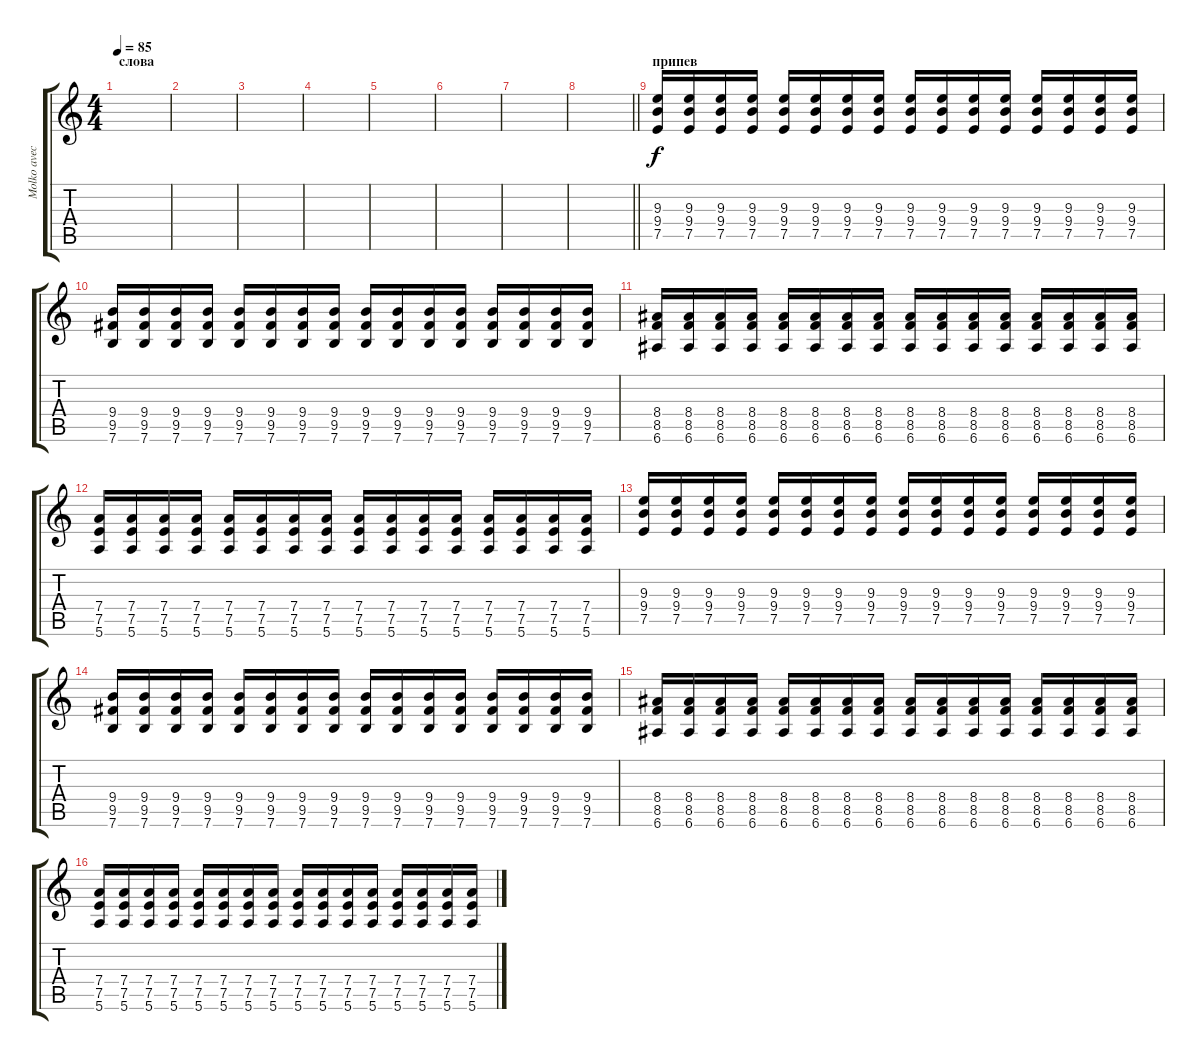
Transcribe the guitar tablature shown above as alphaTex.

\track ("Molko avec une jaguar" "Molko avec") {instrument distortionguitar}
\staff {score tabs}
\tuning (E4 B3 G3 D3 A2 E2) {hide}
\ts (4 4)
\section ("" "слова")
\tempo 85
\clef g2
\ks c
|
|
|
|
|
|
|
\barLineRight lightlight
|
\section ("" "припев")
(9.3 9.4 7.5).16{instrument distortionguitar} (9.3 9.4 7.5).16 (9.3 9.4 7.5).16 (9.3 9.4 7.5).16 (9.3 9.4 7.5).16 (9.3 9.4 7.5).16 (9.3 9.4 7.5).16 (9.3 9.4 7.5).16 (9.3 9.4 7.5).16 (9.3 9.4 7.5).16 (9.3 9.4 7.5).16 (9.3 9.4 7.5).16 (9.3 9.4 7.5).16 (9.3 9.4 7.5).16 (9.3 9.4 7.5).16 (9.3 9.4 7.5).16 |
(9.4 9.5 7.6).16 (9.4 9.5 7.6).16 (9.4 9.5 7.6).16 (9.4 9.5 7.6).16 (9.4 9.5 7.6).16 (9.4 9.5 7.6).16 (9.4 9.5 7.6).16 (9.4 9.5 7.6).16 (9.4 9.5 7.6).16 (9.4 9.5 7.6).16 (9.4 9.5 7.6).16 (9.4 9.5 7.6).16 (9.4 9.5 7.6).16 (9.4 9.5 7.6).16 (9.4 9.5 7.6).16 (9.4 9.5 7.6).16 |
(8.4 8.5 6.6).16 (8.4 8.5 6.6).16 (8.4 8.5 6.6).16 (8.4 8.5 6.6).16 (8.4 8.5 6.6).16 (8.4 8.5 6.6).16 (8.4 8.5 6.6).16 (8.4 8.5 6.6).16 (8.4 8.5 6.6).16 (8.4 8.5 6.6).16 (8.4 8.5 6.6).16 (8.4 8.5 6.6).16 (8.4 8.5 6.6).16 (8.4 8.5 6.6).16 (8.4 8.5 6.6).16 (8.4 8.5 6.6).16 |
(7.4 7.5 5.6).16 (7.4 7.5 5.6).16 (7.4 7.5 5.6).16 (7.4 7.5 5.6).16 (7.4 7.5 5.6).16 (7.4 7.5 5.6).16 (7.4 7.5 5.6).16 (7.4 7.5 5.6).16 (7.4 7.5 5.6).16 (7.4 7.5 5.6).16 (7.4 7.5 5.6).16 (7.4 7.5 5.6).16 (7.4 7.5 5.6).16 (7.4 7.5 5.6).16 (7.4 7.5 5.6).16 (7.4 7.5 5.6).16 |
(9.3 9.4 7.5).16 (9.3 9.4 7.5).16 (9.3 9.4 7.5).16 (9.3 9.4 7.5).16 (9.3 9.4 7.5).16 (9.3 9.4 7.5).16 (9.3 9.4 7.5).16 (9.3 9.4 7.5).16 (9.3 9.4 7.5).16 (9.3 9.4 7.5).16 (9.3 9.4 7.5).16 (9.3 9.4 7.5).16 (9.3 9.4 7.5).16 (9.3 9.4 7.5).16 (9.3 9.4 7.5).16 (9.3 9.4 7.5).16 |
(9.4 9.5 7.6).16 (9.4 9.5 7.6).16 (9.4 9.5 7.6).16 (9.4 9.5 7.6).16 (9.4 9.5 7.6).16 (9.4 9.5 7.6).16 (9.4 9.5 7.6).16 (9.4 9.5 7.6).16 (9.4 9.5 7.6).16 (9.4 9.5 7.6).16 (9.4 9.5 7.6).16 (9.4 9.5 7.6).16 (9.4 9.5 7.6).16 (9.4 9.5 7.6).16 (9.4 9.5 7.6).16 (9.4 9.5 7.6).16 |
(8.4 8.5 6.6).16 (8.4 8.5 6.6).16 (8.4 8.5 6.6).16 (8.4 8.5 6.6).16 (8.4 8.5 6.6).16 (8.4 8.5 6.6).16 (8.4 8.5 6.6).16 (8.4 8.5 6.6).16 (8.4 8.5 6.6).16 (8.4 8.5 6.6).16 (8.4 8.5 6.6).16 (8.4 8.5 6.6).16 (8.4 8.5 6.6).16 (8.4 8.5 6.6).16 (8.4 8.5 6.6).16 (8.4 8.5 6.6).16 |
(7.4 7.5 5.6).16 (7.4 7.5 5.6).16 (7.4 7.5 5.6).16 (7.4 7.5 5.6).16 (7.4 7.5 5.6).16 (7.4 7.5 5.6).16 (7.4 7.5 5.6).16 (7.4 7.5 5.6).16 (7.4 7.5 5.6).16 (7.4 7.5 5.6).16 (7.4 7.5 5.6).16 (7.4 7.5 5.6).16 (7.4 7.5 5.6).16 (7.4 7.5 5.6).16 (7.4 7.5 5.6).16 (7.4 7.5 5.6).16
